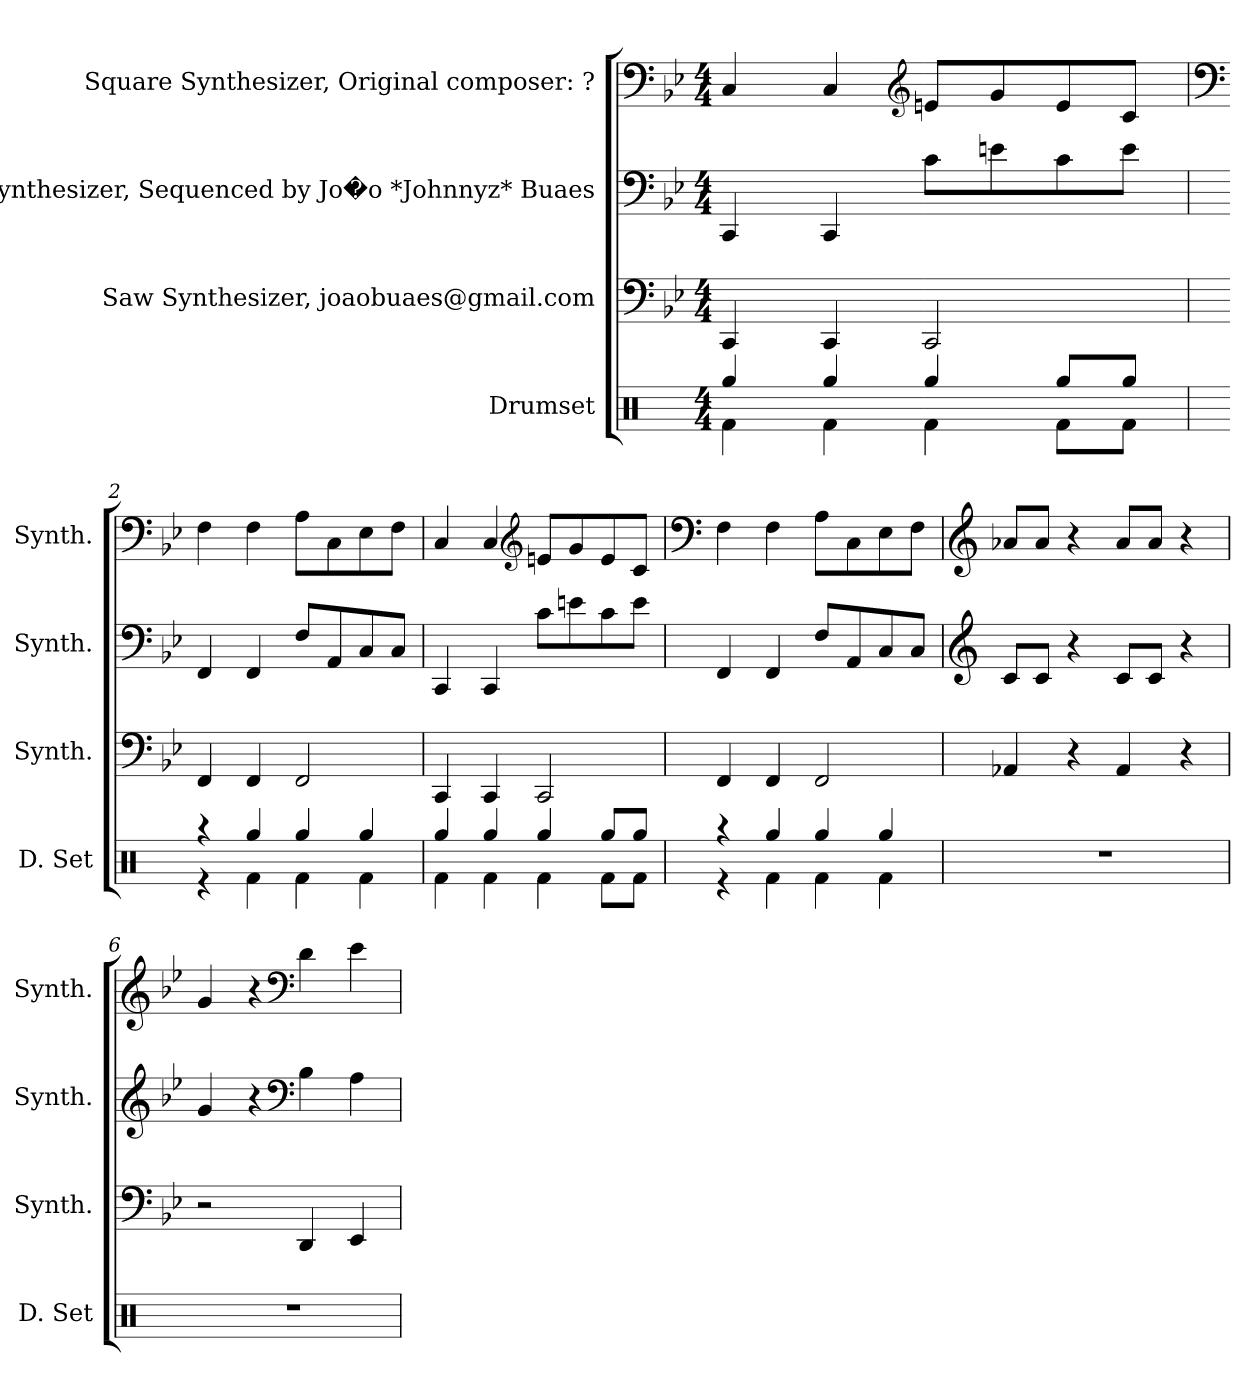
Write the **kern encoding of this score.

**kern	**kern	**kern	**kern
*part4	*part3	*part2	*part1
*staff4	*staff3	*staff2	*staff1
*I"Drumset	*I"Saw Synthesizer, joaobuaes@gmail.com	*I"Square Synthesizer, Sequenced by Jo�o *Johnnyz* Buaes	*I"Square Synthesizer, Original composer: ?
*I'D. Set	*I'Synth.	*I'Synth.	*I'Synth.
*clefX	*clefF4	*clefF4	*clefF4
*k[]	*k[b-e-]	*k[b-e-]	*k[b-e-]
*M4/4	*M4/4	*M4/4	*M4/4
*MM150	*MM150	*MM150	*MM150
=1	=1	=1	=1
*^	*	*	*
4Rgg/	4Rf\	4CC/	4CC/	4C/
4Rgg/	4Rf\	4CC/	4CC/	4C/
*	*	*	*	*clefG2
4Rgg/	4Rf\	2CC/	8c\L	8en/L
.	.	.	8en\	8g/
8Rgg/L	8Rf\L	.	8c\	8e/
8Rgg/J	8Rf\J	.	8e\J	8c/J
=2	=2	=2	=2	=2
*	*	*	*	*clefF4
4r	4r	4FF/	4FF/	4F\
4Rgg/	4Rf\	4FF/	4FF/	4F\
4Rgg/	4Rf\	2FF/	8F/L	8A\L
.	.	.	8AA/	8C\
4Rgg/	4Rf\	.	8C/	8E-\
.	.	.	8C/J	8F\J
!!LO:LB:g=z
=3	=3	=3	=3	=3
4Rgg/	4Rf\	4CC/	4CC/	4C/
4Rgg/	4Rf\	4CC/	4CC/	4C/
*	*	*	*	*clefG2
4Rgg/	4Rf\	2CC/	8c\L	8en/L
.	.	.	8en\	8g/
8Rgg/L	8Rf\L	.	8c\	8e/
8Rgg/J	8Rf\J	.	8e\J	8c/J
=4	=4	=4	=4	=4
*	*	*	*	*clefF4
4r	4r	4FF/	4FF/	4F\
4Rgg/	4Rf\	4FF/	4FF/	4F\
4Rgg/	4Rf\	2FF/	8F/L	8A\L
.	.	.	8AA/	8C\
4Rgg/	4Rf\	.	8C/	8E-\
.	.	.	8C/J	8F\J
*v	*v	*	*	*
=5	=5	=5	=5
*	*	*clefG2	*clefG2
1r	4AA-X/	8c/L	8a-X/L
.	.	8c/J	8a-/J
.	4r	4r	4r
.	4AA-/	8c/L	8a-/L
.	.	8c/J	8a-/J
.	4r	4r	4r
=6	=6	=6	=6
1r	2r	4g/	4g/
.	.	4r	4r
*	*	*clefF4	*clefF4
.	4DD/	4B-\	4d\
.	4EE-/	4A\	4e-\
=	=	=	=
*-	*-	*-	*-
